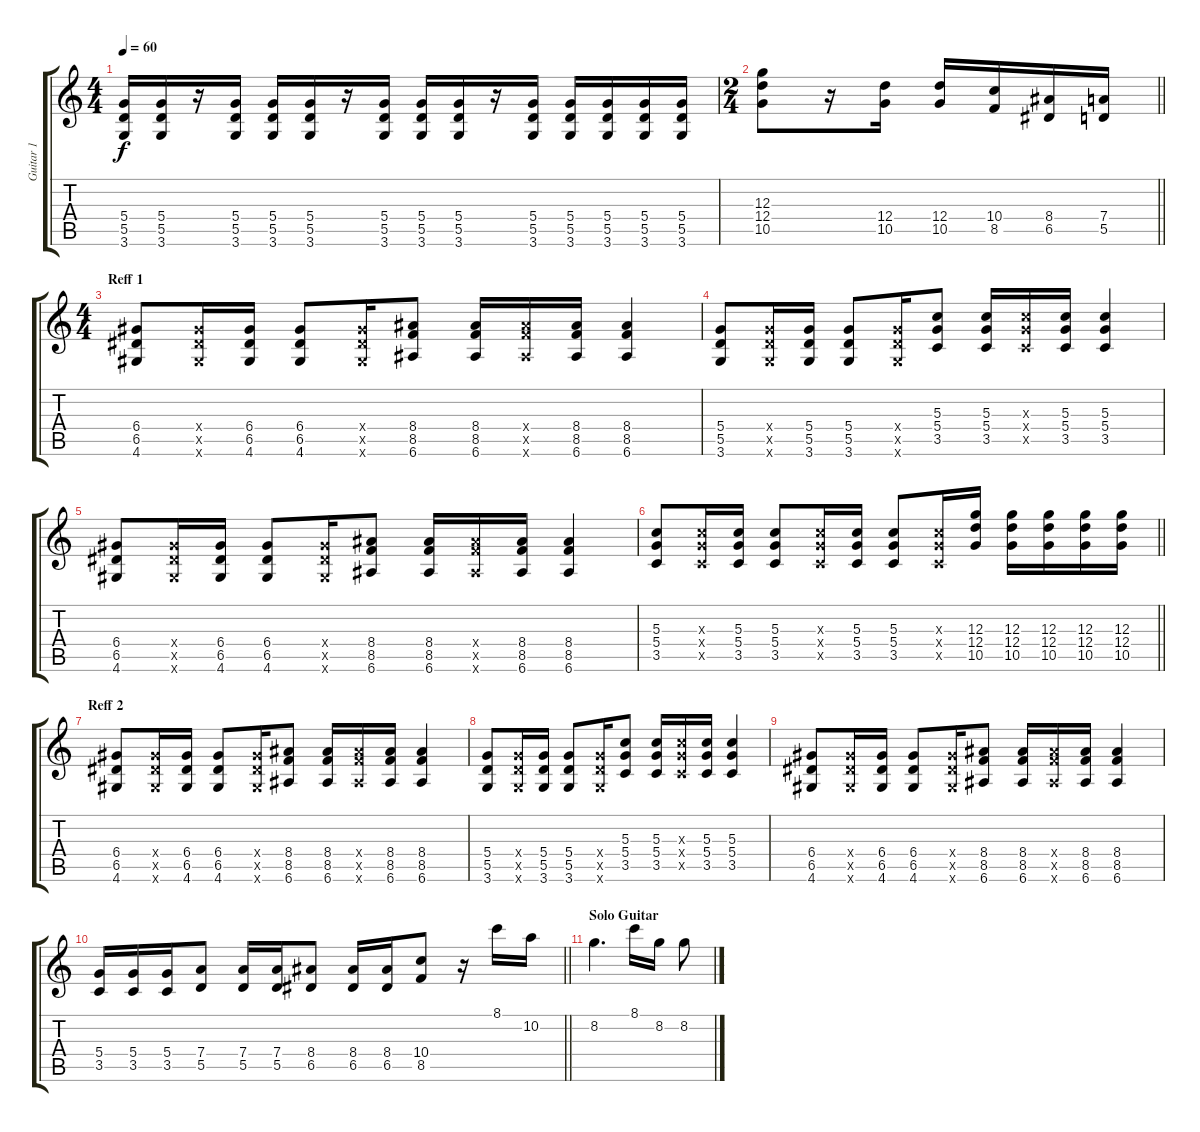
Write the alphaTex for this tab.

\track ("Guitar 1" "Guitar 1") {instrument overdrivenguitar}
\staff {score tabs}
\tuning (E4 B3 G3 D3 A2 E2) {hide}
\ts (4 4)
\tempo 60
\clef g2
\ks c
(5.4 5.5 3.6).16{dy f} (5.4 5.5 3.6).16 r.16 (5.4 5.5 3.6).16 (5.4 5.5 3.6).16 (5.4 5.5 3.6).16 r.16 (5.4 5.5 3.6).16 (5.4 5.5 3.6).16 (5.4 5.5 3.6).16 r.16 (5.4 5.5 3.6).16 (5.4 5.5 3.6).16 (5.4 5.5 3.6).16 (5.4 5.5 3.6).16 (5.4 5.5 3.6).16 |
\ts (2 4)
\barLineRight lightlight
(12.3 12.4 10.5).8 r.16 (12.4 10.5).16 (12.4 10.5).16 (10.4 8.5).16 (8.4 6.5).16 (7.4 5.5).16 |
\ts (4 4)
\section ("" "Reff 1")
(6.4 6.5 4.6).8 (6.4{x} 6.5{x} 4.6{x}).16 (6.4 6.5 4.6).16 (6.4 6.5 4.6).8 (6.4{x} 6.5{x} 4.6{x}).16 (8.4 8.5 6.6).8 (8.4 8.5 6.6).16 (8.4{x} 8.5{x} 6.6{x}).16 (8.4 8.5 6.6).16 (8.4 8.5 6.6).4 |
(5.4 5.5 3.6).8 (5.4{x} 5.5{x} 3.6{x}).16 (5.4 5.5 3.6).16 (5.4 5.5 3.6).8 (5.4{x} 5.5{x} 3.6{x}).16 (5.3 5.4 3.5).8 (5.3 5.4 3.5).16 (5.3{x} 5.4{x} 3.5{x}).16 (5.3 5.4 3.5).16 (5.3 5.4 3.5).4 |
(6.4 6.5 4.6).8 (6.4{x} 6.5{x} 4.6{x}).16 (6.4 6.5 4.6).16 (6.4 6.5 4.6).8 (6.4{x} 6.5{x} 4.6{x}).16 (8.4 8.5 6.6).8 (8.4 8.5 6.6).16 (8.4{x} 8.5{x} 6.6{x}).16 (8.4 8.5 6.6).16 (8.4 8.5 6.6).4 |
\barLineRight lightlight
(5.3 5.4 3.5).8 (5.3{x} 5.4{x} 3.5{x}).16 (5.3 5.4 3.5).16 (5.3 5.4 3.5).8 (5.3{x} 5.4{x} 3.5{x}).16 (5.3 5.4 3.5).16 (5.3 5.4 3.5).8 (5.3{x} 5.4{x} 3.5{x}).16 (12.3 12.4 10.5).16 (12.3 12.4 10.5).16 (12.3 12.4 10.5).16 (12.3 12.4 10.5).16 (12.3 12.4 10.5).16 |
\section ("" "Reff 2")
(6.4 6.5 4.6).8 (6.4{x} 6.5{x} 4.6{x}).16 (6.4 6.5 4.6).16 (6.4 6.5 4.6).8 (6.4{x} 6.5{x} 4.6{x}).16 (8.4 8.5 6.6).8 (8.4 8.5 6.6).16 (8.4{x} 8.5{x} 6.6{x}).16 (8.4 8.5 6.6).16 (8.4 8.5 6.6).4 |
(5.4 5.5 3.6).8 (5.4{x} 5.5{x} 3.6{x}).16 (5.4 5.5 3.6).16 (5.4 5.5 3.6).8 (5.4{x} 5.5{x} 3.6{x}).16 (5.3 5.4 3.5).8 (5.3 5.4 3.5).16 (5.3{x} 5.4{x} 3.5{x}).16 (5.3 5.4 3.5).16 (5.3 5.4 3.5).4 |
(6.4 6.5 4.6).8 (6.4{x} 6.5{x} 4.6{x}).16 (6.4 6.5 4.6).16 (6.4 6.5 4.6).8 (6.4{x} 6.5{x} 4.6{x}).16 (8.4 8.5 6.6).8 (8.4 8.5 6.6).16 (8.4{x} 8.5{x} 6.6{x}).16 (8.4 8.5 6.6).16 (8.4 8.5 6.6).4 |
\barLineRight lightlight
(5.4 3.5).16 (5.4 3.5).16 (5.4 3.5).16 (7.4 5.5).8 (7.4 5.5).16 (7.4 5.5).16 (8.4 6.5).8 (8.4 6.5).16 (8.4 6.5).16 (10.4 8.5).8 r.16 8.1.16 10.2.16 |
\section ("" "Solo Guitar")
8.2.4{d} 8.1.16 8.2.16 8.2.8
